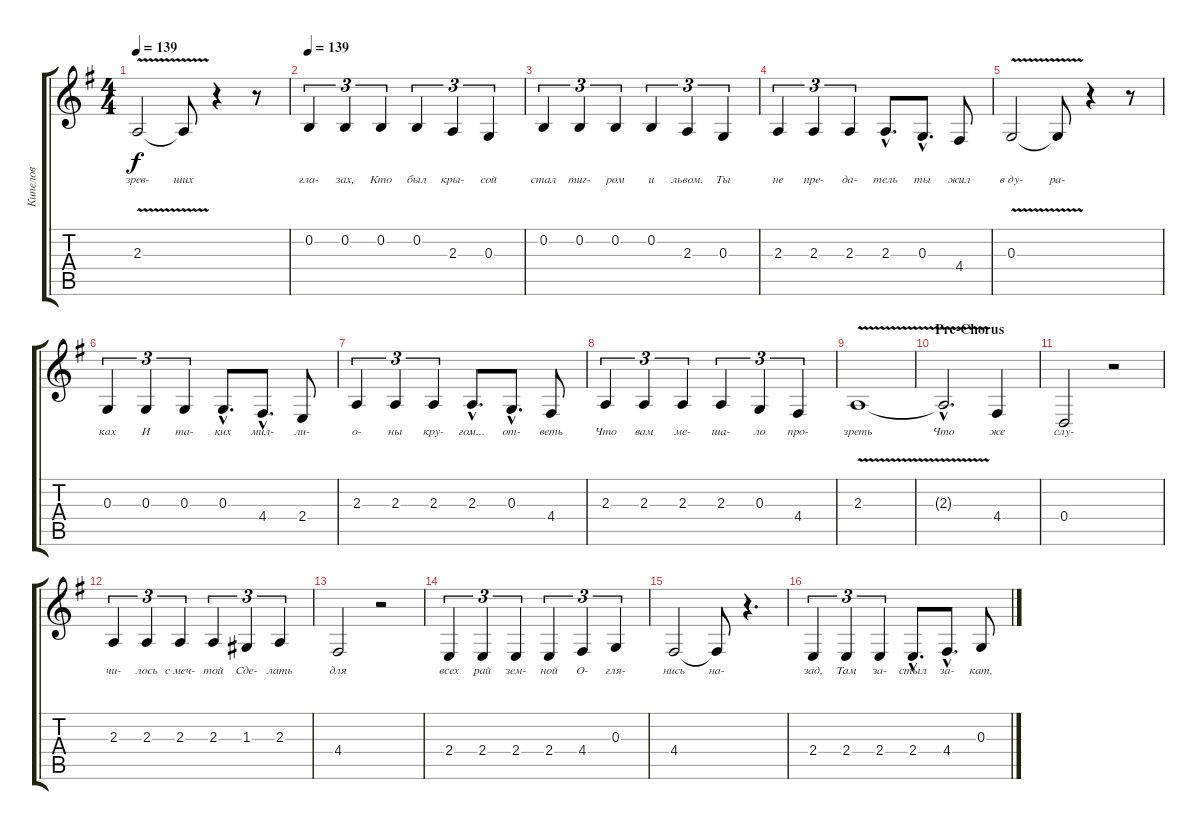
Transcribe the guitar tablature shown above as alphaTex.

\track ("Кипелов" "Кипелов") {instrument lead6voice}
\staff {score tabs}
\tuning (E4 B3 G3 D3 A2 E2) {hide}
\ts (4 4)
\tempo 139
\clef g2
\ks eminor
2.3{v}.2{lyrics (0 "зpев-") lyrics (1 "") lyrics (2 "") lyrics (3 "") lyrics (4 "") dy f} 2.3{t}.8{lyrics (0 "ших") lyrics (1 "") lyrics (2 "") lyrics (3 "") lyrics (4 "")} r.4 r.8 |
\tempo 139
0.2.4{tu (3 2) lyrics (0 "гла-") lyrics (1 "") lyrics (2 "") lyrics (3 "") lyrics (4 "")} 0.2.4{tu (3 2) lyrics (0 "зах,") lyrics (1 "") lyrics (2 "") lyrics (3 "") lyrics (4 "")} 0.2.4{tu (3 2) lyrics (0 "Кто") lyrics (1 "") lyrics (2 "") lyrics (3 "") lyrics (4 "")} 0.2.4{tu (3 2) lyrics (0 "был") lyrics (1 "") lyrics (2 "") lyrics (3 "") lyrics (4 "")} 2.3.4{tu (3 2) lyrics (0 "кpы-") lyrics (1 "") lyrics (2 "") lyrics (3 "") lyrics (4 "")} 0.3.4{tu (3 2) lyrics (0 "сой") lyrics (1 "") lyrics (2 "") lyrics (3 "") lyrics (4 "")} |
0.2.4{tu (3 2) lyrics (0 "стал") lyrics (1 "") lyrics (2 "") lyrics (3 "") lyrics (4 "")} 0.2.4{tu (3 2) lyrics (0 "тиг-") lyrics (1 "") lyrics (2 "") lyrics (3 "") lyrics (4 "")} 0.2.4{tu (3 2) lyrics (0 "pом") lyrics (1 "") lyrics (2 "") lyrics (3 "") lyrics (4 "")} 0.2.4{tu (3 2) lyrics (0 "и") lyrics (1 "") lyrics (2 "") lyrics (3 "") lyrics (4 "")} 2.3.4{tu (3 2) lyrics (0 "львом.") lyrics (1 "") lyrics (2 "") lyrics (3 "") lyrics (4 "")} 0.3.4{tu (3 2) lyrics (0 "Ты") lyrics (1 "") lyrics (2 "") lyrics (3 "") lyrics (4 "")} |
2.3.4{tu (3 2) lyrics (0 "не") lyrics (1 "") lyrics (2 "") lyrics (3 "") lyrics (4 "")} 2.3.4{tu (3 2) lyrics (0 "пpе-") lyrics (1 "") lyrics (2 "") lyrics (3 "") lyrics (4 "")} 2.3.4{tu (3 2) lyrics (0 "да-") lyrics (1 "") lyrics (2 "") lyrics (3 "") lyrics (4 "")} 2.3{hac}.8{d lyrics (0 "тель") lyrics (1 "") lyrics (2 "") lyrics (3 "") lyrics (4 "")} 0.3{hac}.8{d lyrics (0 "ты") lyrics (1 "") lyrics (2 "") lyrics (3 "") lyrics (4 "")} 4.4.8{lyrics (0 "жил") lyrics (1 "") lyrics (2 "") lyrics (3 "") lyrics (4 "")} |
0.3{v}.2{lyrics (0 "в дy-") lyrics (1 "") lyrics (2 "") lyrics (3 "") lyrics (4 "")} 0.3{t}.8{lyrics (0 "pа-") lyrics (1 "") lyrics (2 "") lyrics (3 "") lyrics (4 "")} r.4 r.8 |
0.3.4{tu (3 2) lyrics (0 "ках") lyrics (1 "") lyrics (2 "") lyrics (3 "") lyrics (4 "")} 0.3.4{tu (3 2) lyrics (0 "И") lyrics (1 "") lyrics (2 "") lyrics (3 "") lyrics (4 "")} 0.3.4{tu (3 2) lyrics (0 "та-") lyrics (1 "") lyrics (2 "") lyrics (3 "") lyrics (4 "")} 0.3{hac}.8{d lyrics (0 "ких") lyrics (1 "") lyrics (2 "") lyrics (3 "") lyrics (4 "")} 4.4{hac}.8{d lyrics (0 "мил-") lyrics (1 "") lyrics (2 "") lyrics (3 "") lyrics (4 "")} 2.4.8{lyrics (0 "ли-") lyrics (1 "") lyrics (2 "") lyrics (3 "") lyrics (4 "")} |
2.3.4{tu (3 2) lyrics (0 "о-") lyrics (1 "") lyrics (2 "") lyrics (3 "") lyrics (4 "")} 2.3.4{tu (3 2) lyrics (0 "ны") lyrics (1 "") lyrics (2 "") lyrics (3 "") lyrics (4 "")} 2.3.4{tu (3 2) lyrics (0 "кpy-") lyrics (1 "") lyrics (2 "") lyrics (3 "") lyrics (4 "")} 2.3{hac}.8{d lyrics (0 "гом...") lyrics (1 "") lyrics (2 "") lyrics (3 "") lyrics (4 "")} 0.3{hac}.8{d lyrics (0 "от-") lyrics (1 "") lyrics (2 "") lyrics (3 "") lyrics (4 "")} 4.4.8{lyrics (0 "веть") lyrics (1 "") lyrics (2 "") lyrics (3 "") lyrics (4 "")} |
2.3.4{tu (3 2) lyrics (0 "Что") lyrics (1 "") lyrics (2 "") lyrics (3 "") lyrics (4 "")} 2.3.4{tu (3 2) lyrics (0 "вам") lyrics (1 "") lyrics (2 "") lyrics (3 "") lyrics (4 "")} 2.3.4{tu (3 2) lyrics (0 "ме-") lyrics (1 "") lyrics (2 "") lyrics (3 "") lyrics (4 "")} 2.3.4{tu (3 2) lyrics (0 "ша-") lyrics (1 "") lyrics (2 "") lyrics (3 "") lyrics (4 "")} 0.3.4{tu (3 2) lyrics (0 "ло") lyrics (1 "") lyrics (2 "") lyrics (3 "") lyrics (4 "")} 4.4.4{tu (3 2) lyrics (0 "пpо-") lyrics (1 "") lyrics (2 "") lyrics (3 "") lyrics (4 "")} |
2.3{v}.1{lyrics (0 "зpеть") lyrics (1 "") lyrics (2 "") lyrics (3 "") lyrics (4 "")} |
\section ("" "Pre-Chorus")
2.3{hac t}.2{d lyrics (0 "Что") lyrics (1 "") lyrics (2 "") lyrics (3 "") lyrics (4 "")} 4.4.4{lyrics (0 "же") lyrics (1 "") lyrics (2 "") lyrics (3 "") lyrics (4 "")} |
0.4.2{lyrics (0 "слy-") lyrics (1 "") lyrics (2 "") lyrics (3 "") lyrics (4 "")} r.2 |
2.3.4{tu (3 2) lyrics (0 "чи-") lyrics (1 "") lyrics (2 "") lyrics (3 "") lyrics (4 "")} 2.3.4{tu (3 2) lyrics (0 "лось") lyrics (1 "") lyrics (2 "") lyrics (3 "") lyrics (4 "")} 2.3.4{tu (3 2) lyrics (0 "с меч-") lyrics (1 "") lyrics (2 "") lyrics (3 "") lyrics (4 "")} 2.3.4{tu (3 2) lyrics (0 "той") lyrics (1 "") lyrics (2 "") lyrics (3 "") lyrics (4 "")} 1.3.4{tu (3 2) lyrics (0 "Сде-") lyrics (1 "") lyrics (2 "") lyrics (3 "") lyrics (4 "")} 2.3.4{tu (3 2) lyrics (0 "лать") lyrics (1 "") lyrics (2 "") lyrics (3 "") lyrics (4 "")} |
4.4.2{lyrics (0 "для") lyrics (1 "") lyrics (2 "") lyrics (3 "") lyrics (4 "")} r.2 |
2.4.4{tu (3 2) lyrics (0 "всех") lyrics (1 "") lyrics (2 "") lyrics (3 "") lyrics (4 "")} 2.4.4{tu (3 2) lyrics (0 "pай") lyrics (1 "") lyrics (2 "") lyrics (3 "") lyrics (4 "")} 2.4.4{tu (3 2) lyrics (0 "зем-") lyrics (1 "") lyrics (2 "") lyrics (3 "") lyrics (4 "")} 2.4.4{tu (3 2) lyrics (0 "ной") lyrics (1 "") lyrics (2 "") lyrics (3 "") lyrics (4 "")} 4.4.4{tu (3 2) lyrics (0 "О-") lyrics (1 "") lyrics (2 "") lyrics (3 "") lyrics (4 "")} 0.3.4{tu (3 2) lyrics (0 "гля-") lyrics (1 "") lyrics (2 "") lyrics (3 "") lyrics (4 "")} |
4.4.2{lyrics (0 "нись") lyrics (1 "") lyrics (2 "") lyrics (3 "") lyrics (4 "")} 4.4{t}.8{lyrics (0 "на-") lyrics (1 "") lyrics (2 "") lyrics (3 "") lyrics (4 "")} r.4{d} |
2.4.4{tu (3 2) lyrics (0 "зад,") lyrics (1 "") lyrics (2 "") lyrics (3 "") lyrics (4 "")} 2.4.4{tu (3 2) lyrics (0 "Там") lyrics (1 "") lyrics (2 "") lyrics (3 "") lyrics (4 "")} 2.4.4{tu (3 2) lyrics (0 "за-") lyrics (1 "") lyrics (2 "") lyrics (3 "") lyrics (4 "")} 2.4{hac}.8{d lyrics (0 "стыл") lyrics (1 "") lyrics (2 "") lyrics (3 "") lyrics (4 "")} 4.4{hac}.8{d lyrics (0 "за-") lyrics (1 "") lyrics (2 "") lyrics (3 "") lyrics (4 "")} 0.3.8{lyrics (0 "кат,") lyrics (1 "") lyrics (2 "") lyrics (3 "") lyrics (4 "")}
